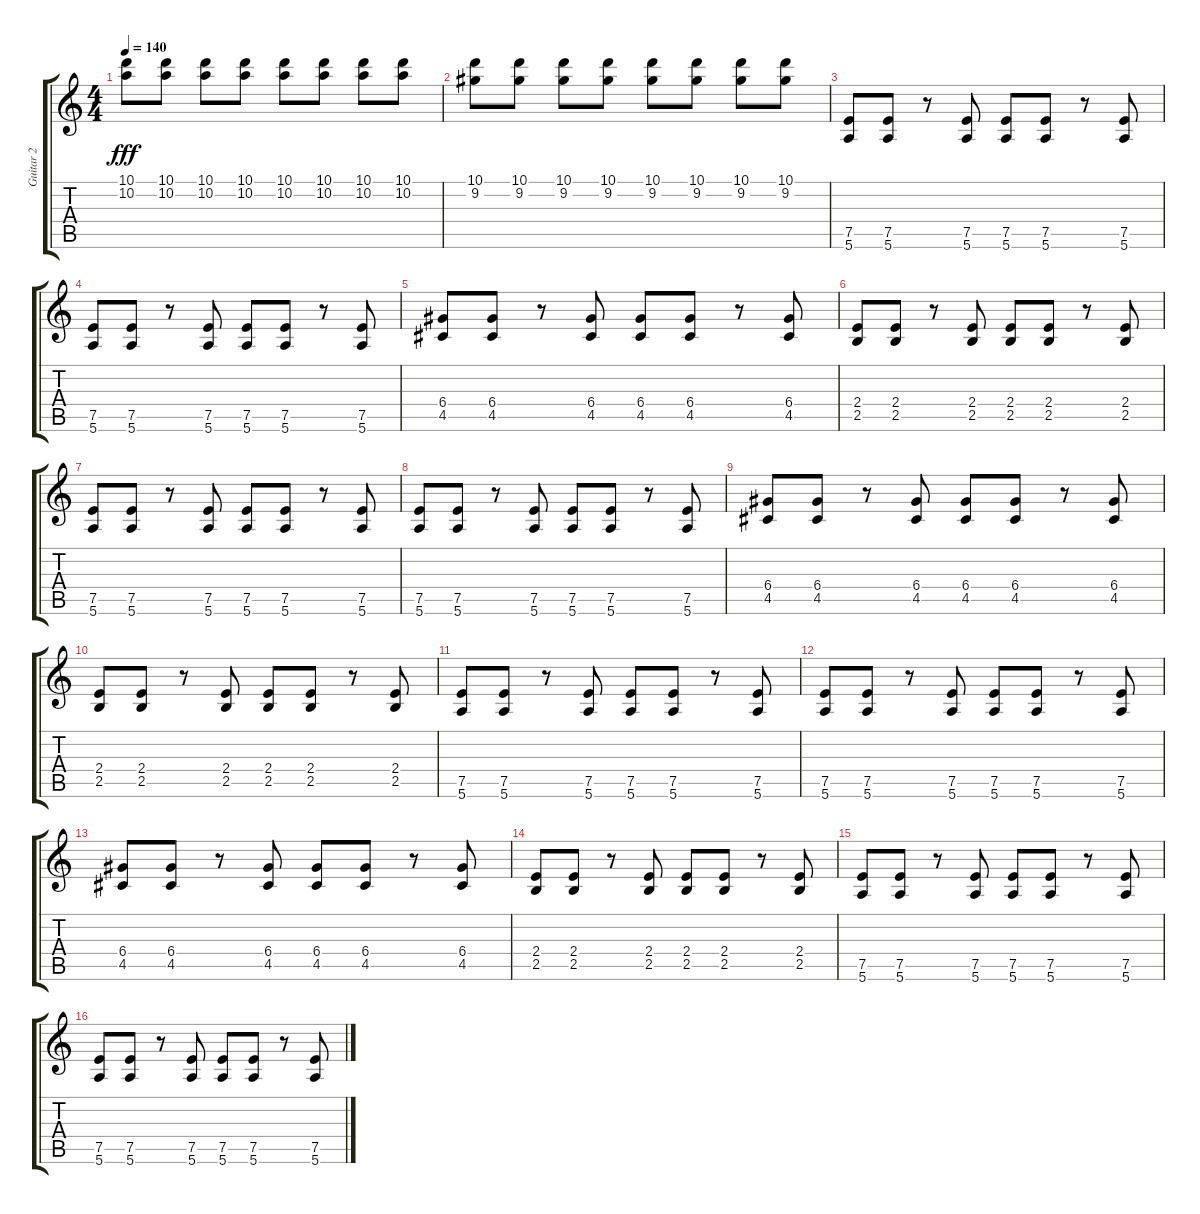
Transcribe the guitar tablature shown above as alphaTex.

\track ("Guitar 2" "Guitar 2") {instrument distortionguitar}
\staff {score tabs}
\tuning (E4 B3 G3 D3 A2 E2) {hide}
\ts (4 4)
\tempo 140
\clef g2
\ks c
(10.1 10.2).8{dy fff} (10.1 10.2).8 (10.1 10.2).8 (10.1 10.2).8 (10.1 10.2).8 (10.1 10.2).8 (10.1 10.2).8 (10.1 10.2).8 |
(10.1 9.2).8 (10.1 9.2).8 (10.1 9.2).8 (10.1 9.2).8 (10.1 9.2).8 (10.1 9.2).8 (10.1 9.2).8 (10.1 9.2).8 |
(7.5 5.6).8 (7.5 5.6).8 r.8 (7.5 5.6).8 (7.5 5.6).8 (7.5 5.6).8 r.8 (7.5 5.6).8 |
(7.5 5.6).8 (7.5 5.6).8 r.8 (7.5 5.6).8 (7.5 5.6).8 (7.5 5.6).8 r.8 (7.5 5.6).8 |
(6.4 4.5).8 (6.4 4.5).8 r.8 (6.4 4.5).8 (6.4 4.5).8 (6.4 4.5).8 r.8 (6.4 4.5).8 |
(2.4 2.5).8 (2.4 2.5).8 r.8 (2.4 2.5).8 (2.4 2.5).8 (2.4 2.5).8 r.8 (2.4 2.5).8 |
(7.5 5.6).8 (7.5 5.6).8 r.8 (7.5 5.6).8 (7.5 5.6).8 (7.5 5.6).8 r.8 (7.5 5.6).8 |
(7.5 5.6).8 (7.5 5.6).8 r.8 (7.5 5.6).8 (7.5 5.6).8 (7.5 5.6).8 r.8 (7.5 5.6).8 |
(6.4 4.5).8 (6.4 4.5).8 r.8 (6.4 4.5).8 (6.4 4.5).8 (6.4 4.5).8 r.8 (6.4 4.5).8 |
(2.4 2.5).8 (2.4 2.5).8 r.8 (2.4 2.5).8 (2.4 2.5).8 (2.4 2.5).8 r.8 (2.4 2.5).8 |
(7.5 5.6).8 (7.5 5.6).8 r.8 (7.5 5.6).8 (7.5 5.6).8 (7.5 5.6).8 r.8 (7.5 5.6).8 |
(7.5 5.6).8 (7.5 5.6).8 r.8 (7.5 5.6).8 (7.5 5.6).8 (7.5 5.6).8 r.8 (7.5 5.6).8 |
(6.4 4.5).8 (6.4 4.5).8 r.8 (6.4 4.5).8 (6.4 4.5).8 (6.4 4.5).8 r.8 (6.4 4.5).8 |
(2.4 2.5).8 (2.4 2.5).8 r.8 (2.4 2.5).8 (2.4 2.5).8 (2.4 2.5).8 r.8 (2.4 2.5).8 |
(7.5 5.6).8 (7.5 5.6).8 r.8 (7.5 5.6).8 (7.5 5.6).8 (7.5 5.6).8 r.8 (7.5 5.6).8 |
(7.5 5.6).8 (7.5 5.6).8 r.8 (7.5 5.6).8 (7.5 5.6).8 (7.5 5.6).8 r.8 (7.5 5.6).8
